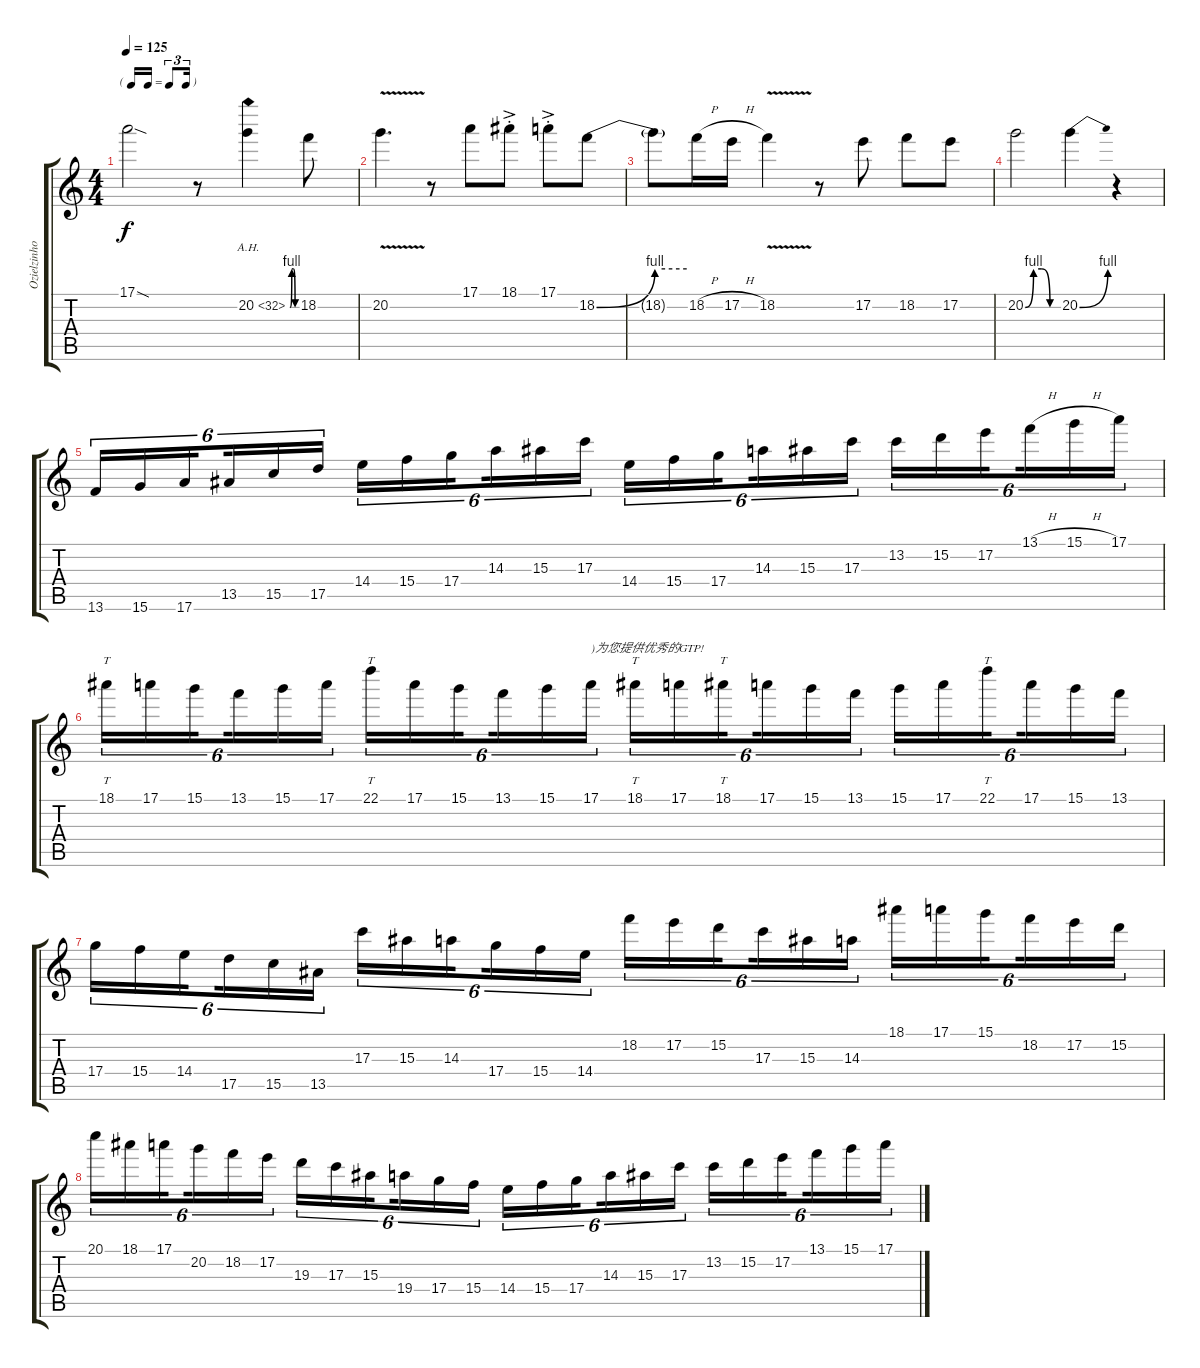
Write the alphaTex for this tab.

\track ("Ozielzinho" "Ozielzinho") {instrument electricguitarclean}
\staff {score tabs}
\tuning (E4 B3 G3 D3 A2 E2) {hide}
\ts (4 4)
\tf triplet16th
\tempo 125
\clef g2
\ks c
17.1{sod}.2{dy f} r.8 20.2{be (custom 0 0 15 4 30 4 45 0 60 0) ah 12}.4 18.2.8 |
20.2{v}.4{d} r.8 17.1.8 18.1{ac st}.8 17.1{ac st}.8 18.2{be (bend 0 0 60 4)}.8 |
18.2{be (hold 0 4 60 4) t}.8 18.2{h}.16 17.2{h}.16 18.2{v}.4 r.8 17.2.8 18.2.8 17.2.8 |
20.2{be (custom 0 0 15 4 30 4 45 0 60 0)}.2 20.2{be (bend 0 0 60 4)}.4 r.4 |
13.6.16{tu (6 4)} 15.6.16{tu (6 4)} 17.6.16{tu (6 4) beam splitsecondary} 13.5.16{tu (6 4)} 15.5.16{tu (6 4)} 17.5.16{tu (6 4)} 14.4.16{tu (6 4)} 15.4.16{tu (6 4)} 17.4.16{tu (6 4) beam splitsecondary} 14.3.16{tu (6 4)} 15.3.16{tu (6 4)} 17.3.16{tu (6 4)} 14.4.16{tu (6 4)} 15.4.16{tu (6 4)} 17.4.16{tu (6 4) beam splitsecondary} 14.3.16{tu (6 4)} 15.3.16{tu (6 4)} 17.3.16{tu (6 4)} 13.2.16{tu (6 4)} 15.2.16{tu (6 4)} 17.2.16{tu (6 4) beam splitsecondary} 13.1{h}.16{tu (6 4)} 15.1{h}.16{tu (6 4)} 17.1.16{tu (6 4)} |
18.1.16{tt tu (6 4)} 17.1.16{tu (6 4)} 15.1.16{tu (6 4) beam splitsecondary} 13.1.16{tu (6 4)} 15.1.16{tu (6 4)} 17.1.16{tu (6 4)} 22.1.16{tt tu (6 4)} 17.1.16{tu (6 4)} 15.1.16{tu (6 4) beam splitsecondary} 13.1.16{tu (6 4)} 15.1.16{tu (6 4)} 17.1.16{tu (6 4) txt ")为您提供优秀的GTP!"} 18.1.16{tt tu (6 4)} 17.1.16{tu (6 4)} 18.1.16{tt tu (6 4) beam splitsecondary} 17.1.16{tu (6 4)} 15.1.16{tu (6 4)} 13.1.16{tu (6 4)} 15.1.16{tu (6 4)} 17.1.16{tu (6 4)} 22.1.16{tt tu (6 4) beam splitsecondary} 17.1.16{tu (6 4)} 15.1.16{tu (6 4)} 13.1.16{tu (6 4)} |
17.4.16{tu (6 4)} 15.4.16{tu (6 4)} 14.4.16{tu (6 4) beam splitsecondary} 17.5.16{tu (6 4)} 15.5.16{tu (6 4)} 13.5.16{tu (6 4)} 17.3.16{tu (6 4)} 15.3.16{tu (6 4)} 14.3.16{tu (6 4) beam splitsecondary} 17.4.16{tu (6 4)} 15.4.16{tu (6 4)} 14.4.16{tu (6 4)} 18.2.16{tu (6 4)} 17.2.16{tu (6 4)} 15.2.16{tu (6 4) beam splitsecondary} 17.3.16{tu (6 4)} 15.3.16{tu (6 4)} 14.3.16{tu (6 4)} 18.1.16{tu (6 4)} 17.1.16{tu (6 4)} 15.1.16{tu (6 4) beam splitsecondary} 18.2.16{tu (6 4)} 17.2.16{tu (6 4)} 15.2.16{tu (6 4)} |
20.1.16{tu (6 4)} 18.1.16{tu (6 4)} 17.1.16{tu (6 4) beam splitsecondary} 20.2.16{tu (6 4)} 18.2.16{tu (6 4)} 17.2.16{tu (6 4)} 19.3.16{tu (6 4)} 17.3.16{tu (6 4)} 15.3.16{tu (6 4) beam splitsecondary} 19.4.16{tu (6 4)} 17.4.16{tu (6 4)} 15.4.16{tu (6 4)} 14.4.16{tu (6 4)} 15.4.16{tu (6 4)} 17.4.16{tu (6 4) beam splitsecondary} 14.3.16{tu (6 4)} 15.3.16{tu (6 4)} 17.3.16{tu (6 4)} 13.2.16{tu (6 4)} 15.2.16{tu (6 4)} 17.2.16{tu (6 4) beam splitsecondary} 13.1.16{tu (6 4)} 15.1.16{tu (6 4)} 17.1.16{tu (6 4)}
